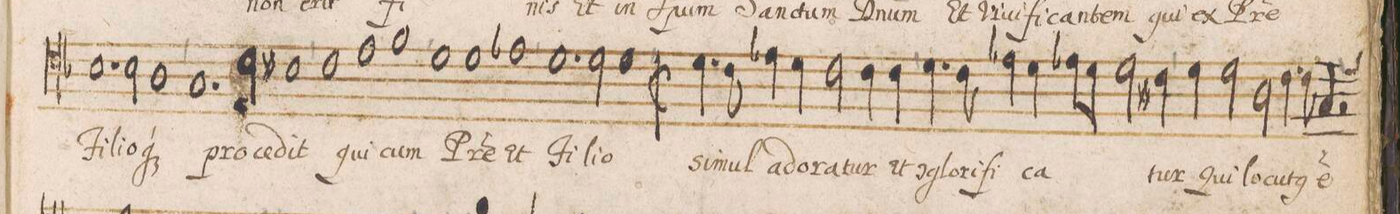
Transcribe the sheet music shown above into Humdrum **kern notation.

**kern	**text
*I"ALTVS	*
*clefC4	*
*k[b-]	*
*met(C|)	*
*M3/1	*
=144-	=144-
1.B-y\	Fi-
2B-\	-li-
1A\	-o-
=145-	=145-
1.G/	-que
2c\	pro-
1Bn\	-ce-
=146-	=146-
1c\	-dit
1eny\	qui
1f\	cum
=147-	=147-
1d\	P(a)-
1d\	-tre
1e-X\	et
=148-	=148-
1.d\	Fi-
2d\	-li-
*col	*
1d\	-o
*Xcol	*
=149-	=149-
*M2/1	*
*met(C|)	*
*mmet(c)	*
4.d\	si-
8c\	-mul
4e-X\	a-
4d\	-do-
2c\	-ra-
4c\	-tur
4c\	et
=150-	=150-
4.d\	[con]-
8c\	-glo-
4e-X\	-ri-
4d\	-fi-
8e-\L	-ca-
8d\J	.
2d\	.
4c#X\	.
=151-	=151-
4d\	-tur
2d\	qui
2A\	lo-
4.cny\	-cu-
8c\	-t(us)
4G/	e(st)
=152-	=152-
2r	.
*-	*-
